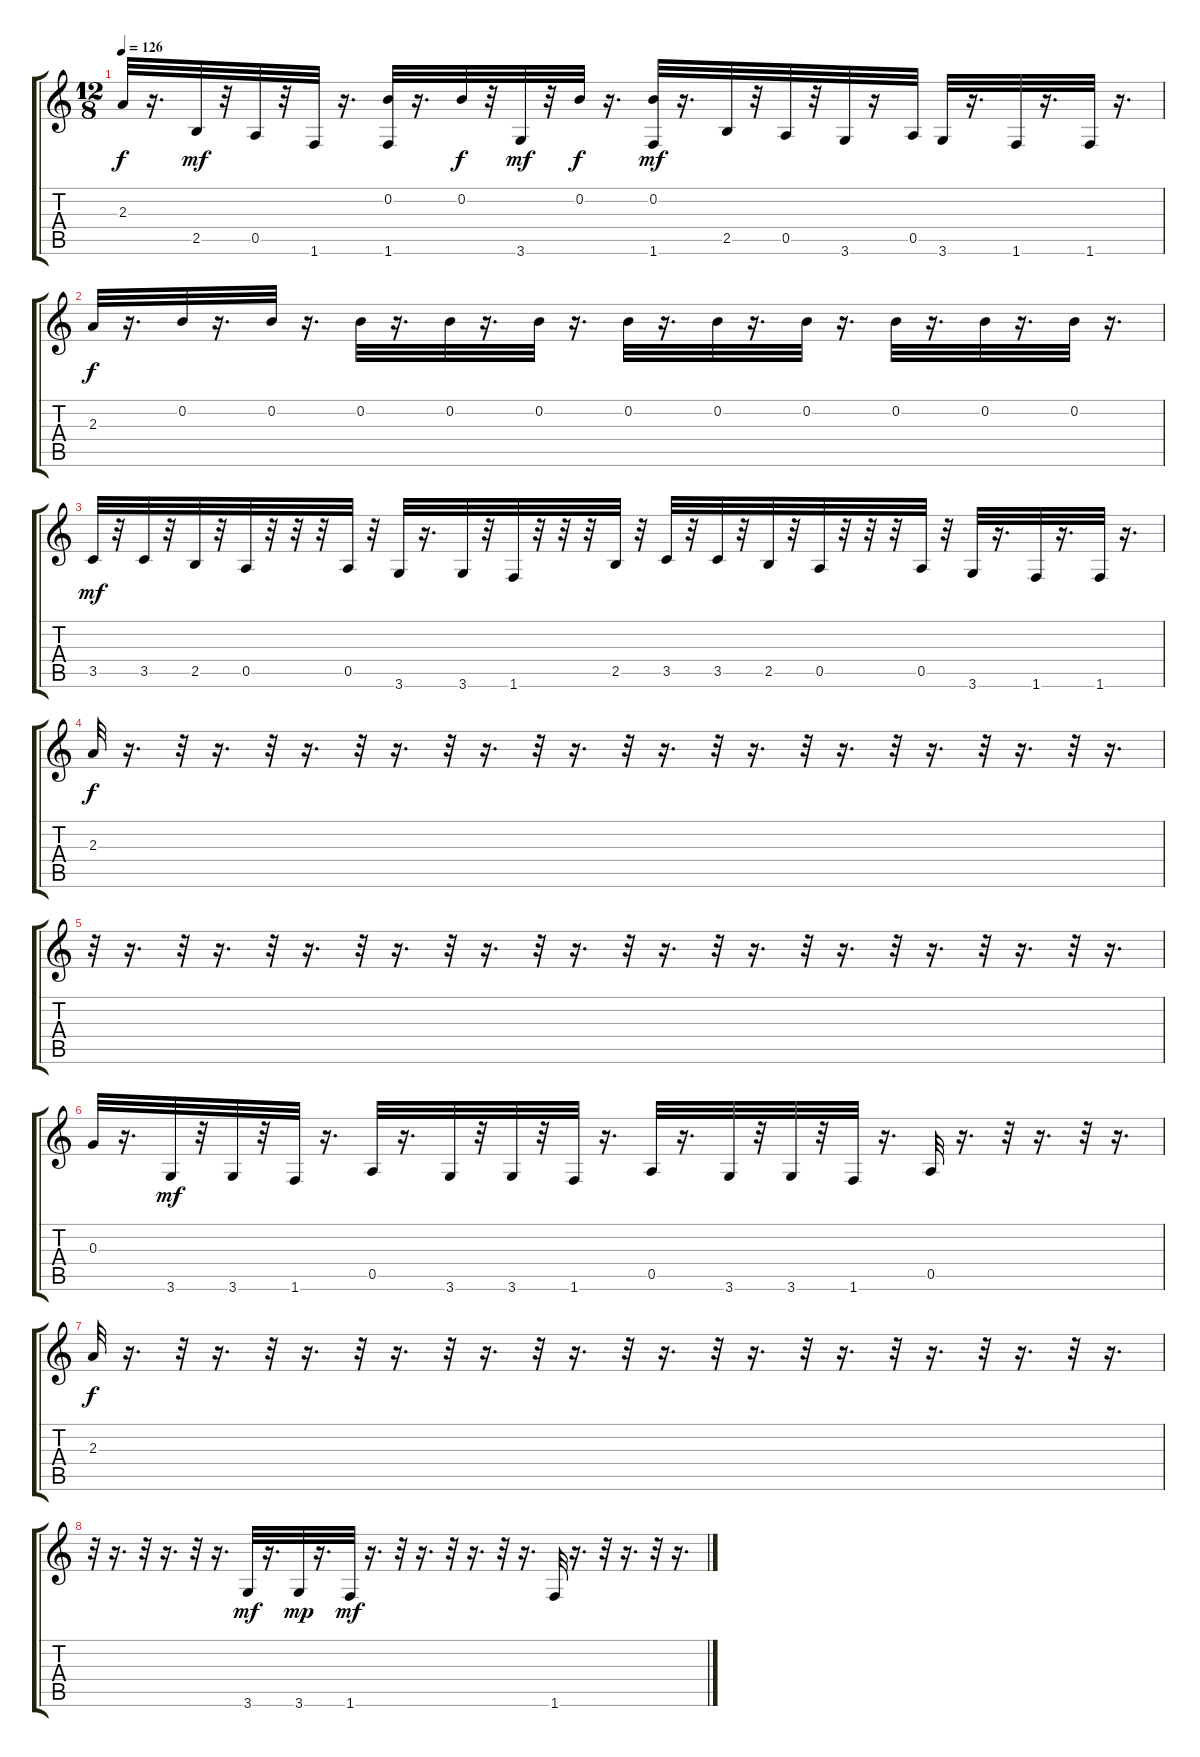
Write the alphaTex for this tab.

\track "" {instrument distortionguitar}
\staff {score tabs}
\tuning (E4 B3 G3 D3 A2 E2) {hide}
\ts (12 8)
\tempo 126
\clef g2
\ks c
2.3.32{dy f} r.16{d} 2.5.32{dy mf} r.32 0.5.32 r.32 1.6.32 r.16{d} (0.2 1.6).32 r.16{d} 0.2.32{dy f} r.32 3.6.32{dy mf} r.32 0.2.32{dy f} r.16{d} (0.2 1.6).32{dy mf} r.16{d} 2.5.32 r.32 0.5.32 r.32 3.6.32 r.16 0.5.32 3.6.32 r.16{d} 1.6.32 r.16{d} 1.6.32 r.16{d} |
2.3.32{dy f} r.16{d} 0.2.32 r.16{d} 0.2.32 r.16{d} 0.2.32 r.16{d} 0.2.32 r.16{d} 0.2.32 r.16{d} 0.2.32 r.16{d} 0.2.32 r.16{d} 0.2.32 r.16{d} 0.2.32 r.16{d} 0.2.32 r.16{d} 0.2.32 r.16{d} |
3.5.32{dy mf} r.32 3.5.32 r.32 2.5.32 r.32 0.5.32 r.32 r.32 r.32 0.5.32 r.32 3.6.32 r.16{d} 3.6.32 r.32 1.6.32 r.32 r.32 r.32 2.5.32 r.32 3.5.32 r.32 3.5.32 r.32 2.5.32 r.32 0.5.32 r.32 r.32 r.32 0.5.32 r.32 3.6.32 r.16{d} 1.6.32 r.16{d} 1.6.32 r.16{d} |
2.3.32{dy f} r.16{d} r.32 r.16{d} r.32 r.16{d} r.32 r.16{d} r.32 r.16{d} r.32 r.16{d} r.32 r.16{d} r.32 r.16{d} r.32 r.16{d} r.32 r.16{d} r.32 r.16{d} r.32 r.16{d} |
r.32 r.16{d} r.32 r.16{d} r.32 r.16{d} r.32 r.16{d} r.32 r.16{d} r.32 r.16{d} r.32 r.16{d} r.32 r.16{d} r.32 r.16{d} r.32 r.16{d} r.32 r.16{d} r.32 r.16{d} |
0.3.32 r.16{d} 3.6.32{dy mf} r.32 3.6.32 r.32 1.6.32 r.16{d} 0.5.32 r.16{d} 3.6.32 r.32 3.6.32 r.32 1.6.32 r.16{d} 0.5.32 r.16{d} 3.6.32 r.32 3.6.32 r.32 1.6.32 r.16{d} 0.5.32 r.16{d} r.32 r.16{d} r.32 r.16{d} |
2.3.32{dy f} r.16{d} r.32 r.16{d} r.32 r.16{d} r.32 r.16{d} r.32 r.16{d} r.32 r.16{d} r.32 r.16{d} r.32 r.16{d} r.32 r.16{d} r.32 r.16{d} r.32 r.16{d} r.32 r.16{d} |
r.32 r.16{d} r.32 r.16{d} r.32 r.16{d} 3.6.32{dy mf} r.16{d} 3.6.32{dy mp} r.16{d} 1.6.32{dy mf} r.16{d} r.32 r.16{d} r.32 r.16{d} r.32 r.16{d} 1.6.32 r.16{d} r.32 r.16{d} r.32 r.16{d}
